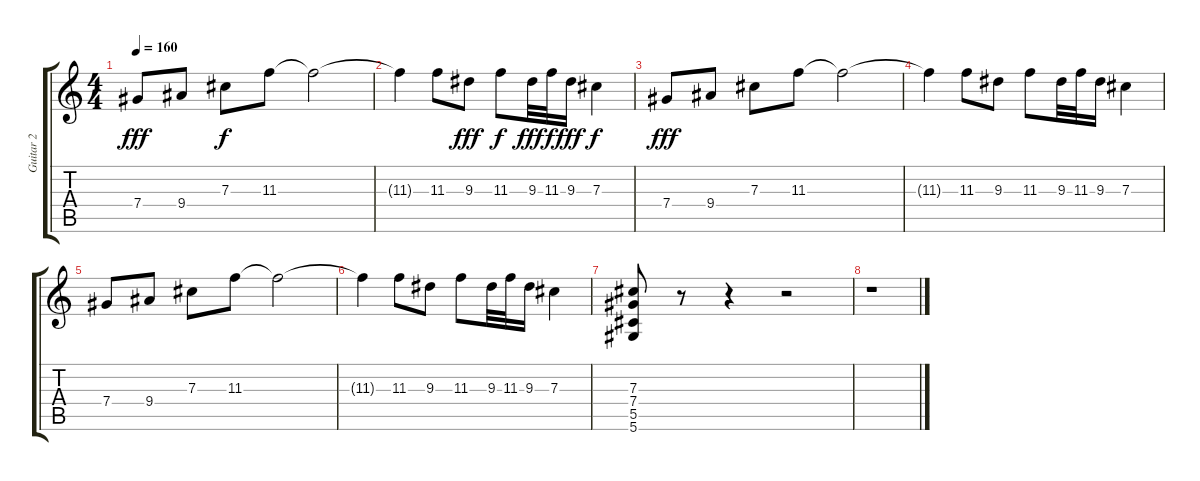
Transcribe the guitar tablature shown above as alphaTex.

\track ("Guitar 2" "Guitar 2") {instrument overdrivenguitar}
\staff {score tabs}
\tuning (Eb4 Bb3 Gb3 Db3 Ab2 Eb2) {hide}
\ts (4 4)
\tempo 160
\clef g2
\ks c
7.4.8{dy fff} 9.4.8 7.3.8{dy f} 11.3.8 11.3{t}.2 |
11.3{t}.4 11.3.8 9.3.8{dy fff} 11.3.8{dy f} 9.3.32{dy fff} 11.3.32{dy f} 9.3.16{dy fff} 7.3.4{dy f} |
7.4.8{dy fff} 9.4.8 7.3.8 11.3.8 11.3{t}.2 |
11.3{t}.4 11.3.8 9.3.8 11.3.8 9.3.32 11.3.32 9.3.16 7.3.4 |
7.4.8 9.4.8 7.3.8 11.3.8 11.3{t}.2 |
11.3{t}.4 11.3.8 9.3.8 11.3.8 9.3.32 11.3.32 9.3.16 7.3.4 |
(7.3 7.4 5.5 5.6).8 r.8 r.4 r.2 |
r.1
